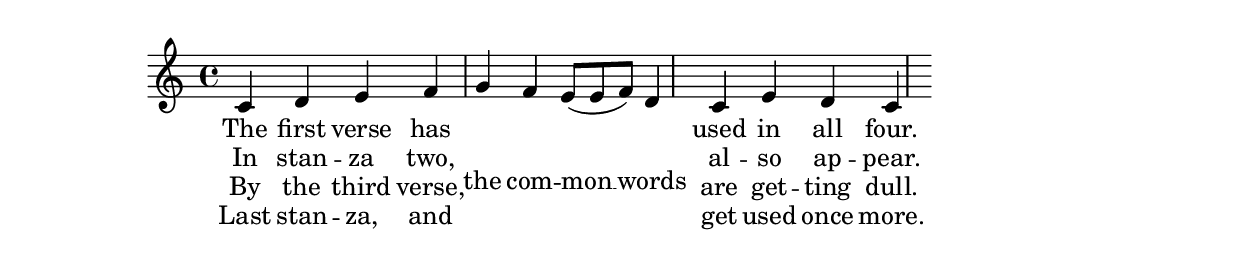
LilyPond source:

%% Do not edit this file; it is automatically
%% generated from LSR http://lsr.dsi.unimi.it
%% This file is in the public domain.
\version "2.13.16"

\header {
  lsrtags = "vocal-music"

  texidoc = "
In a vocal piece where there are several (two,four or more) lines of
lyrics, and common lyrics for all voices at some point, these common
lyrics may be vertically centered regardingly, as shown in the
following example:

"
  doctitle = "Vertically centered common lyrics"
} % begin verbatim

\include "english.ly"
leftbrace = \markup { \override #'(font-encoding . fetaBraces) \lookup #"brace240" }
rightbrace = \markup { \rotate #180 \leftbrace }

dropLyrics =
{
    \override LyricText #'extra-offset = #'(0 . -5)
    \override LyricHyphen #'extra-offset = #'(0 . -5)
    \override LyricExtender #'extra-offset = #'(0 . -5)
}

raiseLyrics =
{
    \revert LyricText #'extra-offset
    \revert LyricHyphen #'extra-offset
    \revert LyricExtender #'extra-offset
}

skipFour = \repeat unfold 4 { \skip 8 }

lyricsA = \lyricmode { The first verse has \dropLyrics the com -- mon
__ words \raiseLyrics used in all four. }
lyricsB = \lyricmode { In stan -- za two, \skipFour al -- so ap -- pear. }
lyricsC = \lyricmode { By the third verse, \skipFour are get -- ting dull. }
lyricsD = \lyricmode { Last stan -- za, and \skipFour get used once more. }

melody = \relative c' { c4 d e f g f e8( e f) d4 c e d c }

\score
{
        <<
                \new Voice = m \melody
                \new Lyrics \lyricsto m \lyricsA
                \new Lyrics \lyricsto m \lyricsB
                \new Lyrics \lyricsto m \lyricsC
                \new Lyrics \lyricsto m \lyricsD
        >>
}

